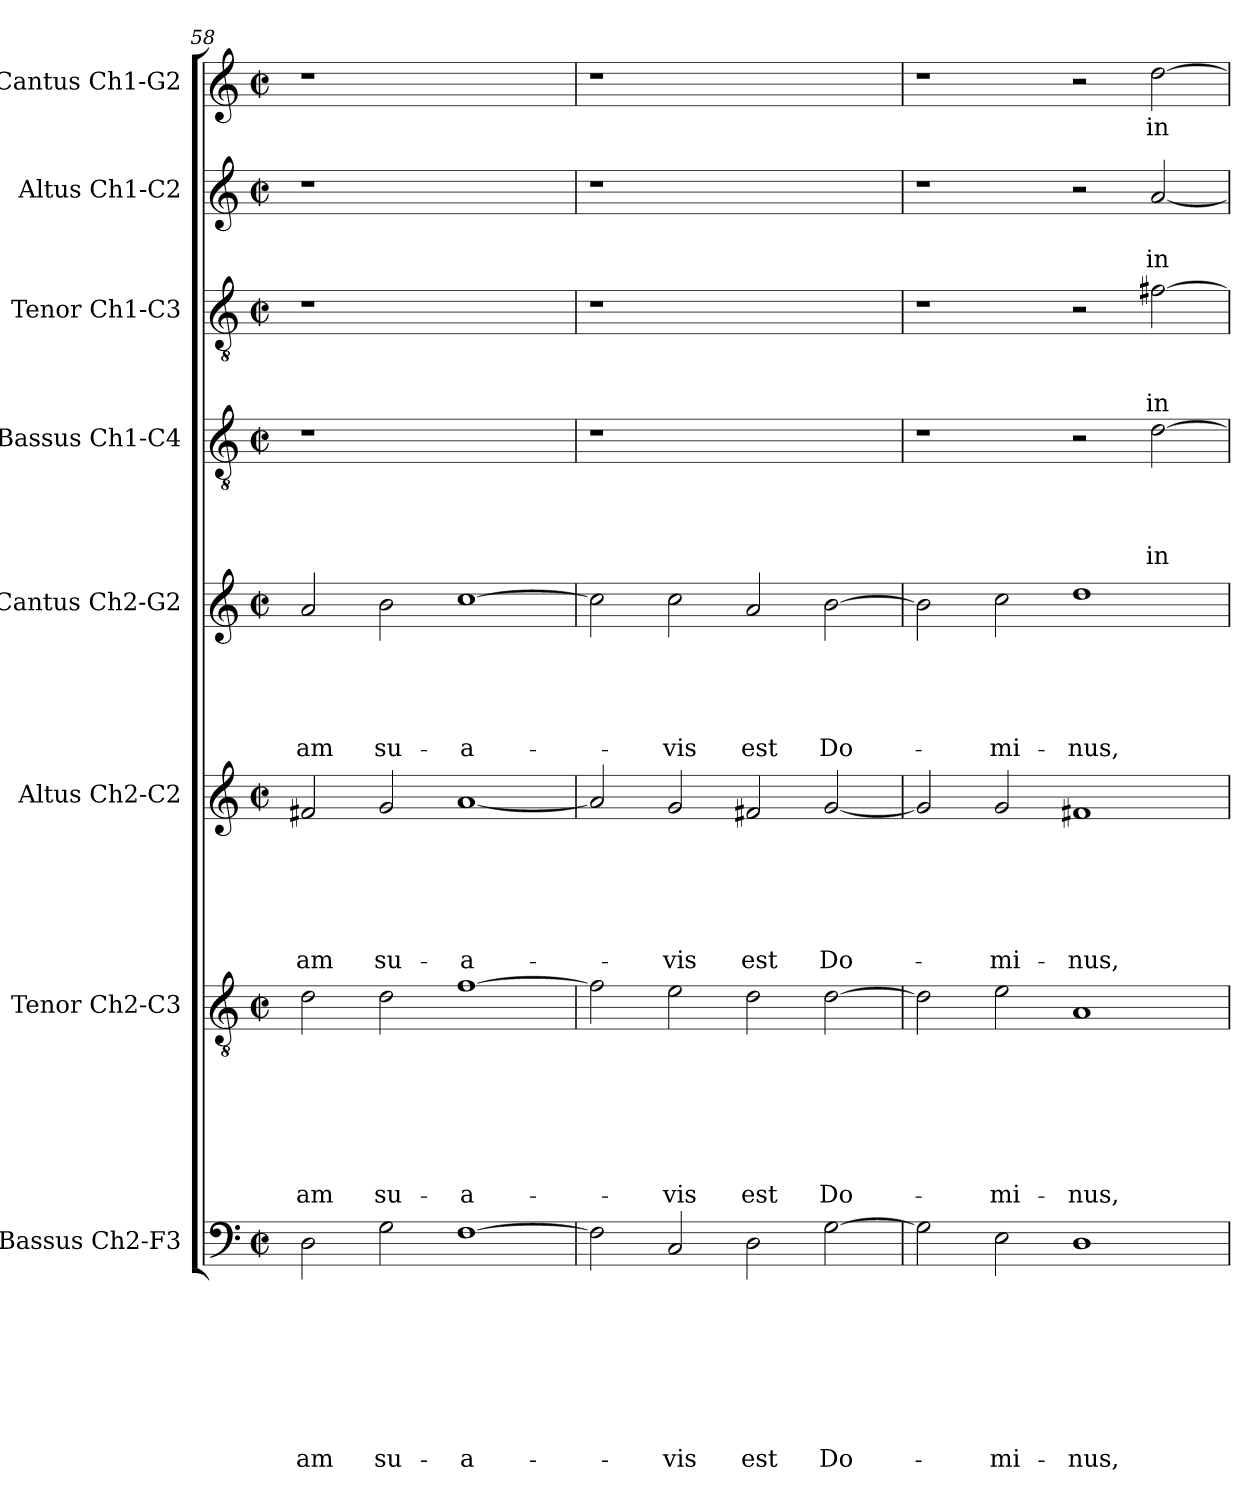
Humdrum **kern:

**kern	**text	**text	**text	**text	**text	**text	**text	**text	**kern	**text	**text	**text	**text	**text	**text	**text	**kern	**text	**text	**text	**text	**text	**text	**kern	**text	**text	**text	**text	**text	**kern	**text	**text	**text	**text	**kern	**text	**text	**text	**kern	**text	**text	**kern	**text
*part8	*part8	*part8	*part8	*part8	*part8	*part8	*part8	*part8	*part7	*part7	*part7	*part7	*part7	*part7	*part7	*part7	*part6	*part6	*part6	*part6	*part6	*part6	*part6	*part5	*part5	*part5	*part5	*part5	*part5	*part4	*part4	*part4	*part4	*part4	*part3	*part3	*part3	*part3	*part2	*part2	*part2	*part1	*part1
*staff8	*staff8	*staff8	*staff8	*staff8	*staff8	*staff8	*staff8	*staff8	*staff7	*staff7	*staff7	*staff7	*staff7	*staff7	*staff7	*staff7	*staff6	*staff6	*staff6	*staff6	*staff6	*staff6	*staff6	*staff5	*staff5	*staff5	*staff5	*staff5	*staff5	*staff4	*staff4	*staff4	*staff4	*staff4	*staff3	*staff3	*staff3	*staff3	*staff2	*staff2	*staff2	*staff1	*staff1
*I"Bassus Ch2-F3	*	*	*	*	*	*	*	*	*I"Tenor Ch2-C3	*	*	*	*	*	*	*	*I"Altus Ch2-C2	*	*	*	*	*	*	*I"Cantus Ch2-G2	*	*	*	*	*	*I"Bassus Ch1-C4	*	*	*	*	*I"Tenor Ch1-C3	*	*	*	*I"Altus Ch1-C2	*	*	*I"Cantus Ch1-G2	*
*I'B2	*	*	*	*	*	*	*	*	*I'T2	*	*	*	*	*	*	*	*I'A2	*	*	*	*	*	*	*I'C2	*	*	*	*	*	*I'B	*	*	*	*	*I'T	*	*	*	*I'A	*	*	*I'C	*
*clefF4	*	*	*	*	*	*	*	*	*clefGv2	*	*	*	*	*	*	*	*clefG2	*	*	*	*	*	*	*clefG2	*	*	*	*	*	*clefGv2	*	*	*	*	*clefGv2	*	*	*	*clefG2	*	*	*clefG2	*
*k[]	*	*	*	*	*	*	*	*	*k[]	*	*	*	*	*	*	*	*k[]	*	*	*	*	*	*	*k[]	*	*	*	*	*	*k[]	*	*	*	*	*k[]	*	*	*	*k[]	*	*	*k[]	*
*C:	*	*	*	*	*	*	*	*	*C:	*	*	*	*	*	*	*	*C:	*	*	*	*	*	*	*C:	*	*	*	*	*	*C:	*	*	*	*	*C:	*	*	*	*C:	*	*	*C:	*
*M2/2	*	*	*	*	*	*	*	*	*M2/2	*	*	*	*	*	*	*	*M2/2	*	*	*	*	*	*	*M2/2	*	*	*	*	*	*M2/2	*	*	*	*	*M2/2	*	*	*	*M2/2	*	*	*M2/2	*
*met(c|)	*	*	*	*	*	*	*	*	*met(c|)	*	*	*	*	*	*	*	*met(c|)	*	*	*	*	*	*	*met(c|)	*	*	*	*	*	*met(c|)	*	*	*	*	*met(c|)	*	*	*	*met(c|)	*	*	*met(c|)	*
=58	=58	=58	=58	=58	=58	=58	=58	=58	=58	=58	=58	=58	=58	=58	=58	=58	=58	=58	=58	=58	=58	=58	=58	=58	=58	=58	=58	=58	=58	=58	=58	=58	=58	=58	=58	=58	=58	=58	=58	=58	=58	=58	=58
!	!	!	!	!	!	!	!	!LO:LY:b	!	!	!	!	!	!	!	!LO:LY:b	!	!	!	!	!	!	!LO:LY:b	!	!	!	!	!	!LO:LY:b	!	!	!	!	!	!	!	!	!	!	!	!	!	!
2D\	.	.	.	.	.	.	.	-am	2d\	.	.	.	.	.	.	-am	2f#X/	.	.	.	.	.	-am	2a/	.	.	.	.	-am	1r	.	.	.	.	1r	.	.	.	1r	.	.	1r	.
!	!	!	!	!	!	!	!	!LO:LY:b	!	!	!	!	!	!	!	!LO:LY:b	!	!	!	!	!	!	!LO:LY:b	!	!	!	!	!	!LO:LY:b	!	!	!	!	!	!	!	!	!	!	!	!	!	!
2G\	.	.	.	.	.	.	.	su-	2d\	.	.	.	.	.	.	su-	2g/	.	.	.	.	.	su-	2b\	.	.	.	.	su-	.	.	.	.	.	.	.	.	.	.	.	.	.	.
!	!	!	!	!	!	!	!	!LO:LY:b	!	!	!	!	!	!	!	!LO:LY:b	!	!	!	!	!	!	!LO:LY:b	!	!	!	!	!	!LO:LY:b	!	!	!	!	!	!	!	!	!	!	!	!	!	!
[1F	.	.	.	.	.	.	.	-a-	[1f	.	.	.	.	.	.	-a-	[1a	.	.	.	.	.	-a-	[1cc	.	.	.	.	-a-	1ryy	.	.	.	.	1ryy	.	.	.	1ryy	.	.	1ryy	.
=59	=59	=59	=59	=59	=59	=59	=59	=59	=59	=59	=59	=59	=59	=59	=59	=59	=59	=59	=59	=59	=59	=59	=59	=59	=59	=59	=59	=59	=59	=59	=59	=59	=59	=59	=59	=59	=59	=59	=59	=59	=59	=59	=59
2F\]	.	.	.	.	.	.	.	.	2f\]	.	.	.	.	.	.	.	2a/]	.	.	.	.	.	.	2cc\]	.	.	.	.	.	1r	.	.	.	.	1r	.	.	.	1r	.	.	1r	.
!	!	!	!	!	!	!	!	!LO:LY:b	!	!	!	!	!	!	!	!LO:LY:b	!	!	!	!	!	!	!LO:LY:b	!	!	!	!	!	!LO:LY:b	!	!	!	!	!	!	!	!	!	!	!	!	!	!
2C/	.	.	.	.	.	.	.	-vis	2e\	.	.	.	.	.	.	-vis	2g/	.	.	.	.	.	-vis	2cc\	.	.	.	.	-vis	.	.	.	.	.	.	.	.	.	.	.	.	.	.
!	!	!	!	!	!	!	!	!LO:LY:b	!	!	!	!	!	!	!	!LO:LY:b	!	!	!	!	!	!	!LO:LY:b	!	!	!	!	!	!LO:LY:b	!	!	!	!	!	!	!	!	!	!	!	!	!	!
2D\	.	.	.	.	.	.	.	est	2d\	.	.	.	.	.	.	est	2f#X/	.	.	.	.	.	est	2a/	.	.	.	.	est	1ryy	.	.	.	.	1ryy	.	.	.	1ryy	.	.	1ryy	.
!	!	!	!	!	!	!	!	!LO:LY:b	!	!	!	!	!	!	!	!LO:LY:b	!	!	!	!	!	!	!LO:LY:b	!	!	!	!	!	!LO:LY:b	!	!	!	!	!	!	!	!	!	!	!	!	!	!
[2G\	.	.	.	.	.	.	.	Do-	[2d\	.	.	.	.	.	.	Do-	[2g/	.	.	.	.	.	Do-	[2b\	.	.	.	.	Do-	.	.	.	.	.	.	.	.	.	.	.	.	.	.
=60	=60	=60	=60	=60	=60	=60	=60	=60	=60	=60	=60	=60	=60	=60	=60	=60	=60	=60	=60	=60	=60	=60	=60	=60	=60	=60	=60	=60	=60	=60	=60	=60	=60	=60	=60	=60	=60	=60	=60	=60	=60	=60	=60
2G\]	.	.	.	.	.	.	.	.	2d\]	.	.	.	.	.	.	.	2g/]	.	.	.	.	.	.	2b\]	.	.	.	.	.	1r	.	.	.	.	1r	.	.	.	1r	.	.	1r	.
!	!	!	!	!	!	!	!	!LO:LY:b	!	!	!	!	!	!	!	!LO:LY:b	!	!	!	!	!	!	!LO:LY:b	!	!	!	!	!	!LO:LY:b	!	!	!	!	!	!	!	!	!	!	!	!	!	!
2E\	.	.	.	.	.	.	.	-mi-	2e\	.	.	.	.	.	.	-mi-	2g/	.	.	.	.	.	-mi-	2cc\	.	.	.	.	-mi-	.	.	.	.	.	.	.	.	.	.	.	.	.	.
!	!	!	!	!	!	!	!	!LO:LY:b	!	!	!	!	!	!	!	!LO:LY:b	!	!	!	!	!	!	!LO:LY:b	!	!	!	!	!	!LO:LY:b	!	!	!	!	!	!	!	!	!	!	!	!	!	!
1D	.	.	.	.	.	.	.	-nus,	1A	.	.	.	.	.	.	-nus,	1f#X	.	.	.	.	.	-nus,	1dd	.	.	.	.	-nus,	2r	.	.	.	.	2r	.	.	.	2r	.	.	2r	.
!	!	!	!	!	!	!	!	!	!	!	!	!	!	!	!	!	!	!	!	!	!	!	!	!	!	!	!	!	!	!	!	!	!	!LO:LY:b	!	!	!	!LO:LY:b	!	!	!LO:LY:b	!	!LO:LY:b
.	.	.	.	.	.	.	.	.	.	.	.	.	.	.	.	.	.	.	.	.	.	.	.	.	.	.	.	.	.	[2d\	.	.	.	in	[2f#X\	.	.	in	[2a/	.	in	[2dd\	in
=	=	=	=	=	=	=	=	=	=	=	=	=	=	=	=	=	=	=	=	=	=	=	=	=	=	=	=	=	=	=	=	=	=	=	=	=	=	=	=	=	=	=	=
*-	*-	*-	*-	*-	*-	*-	*-	*-	*-	*-	*-	*-	*-	*-	*-	*-	*-	*-	*-	*-	*-	*-	*-	*-	*-	*-	*-	*-	*-	*-	*-	*-	*-	*-	*-	*-	*-	*-	*-	*-	*-	*-	*-
